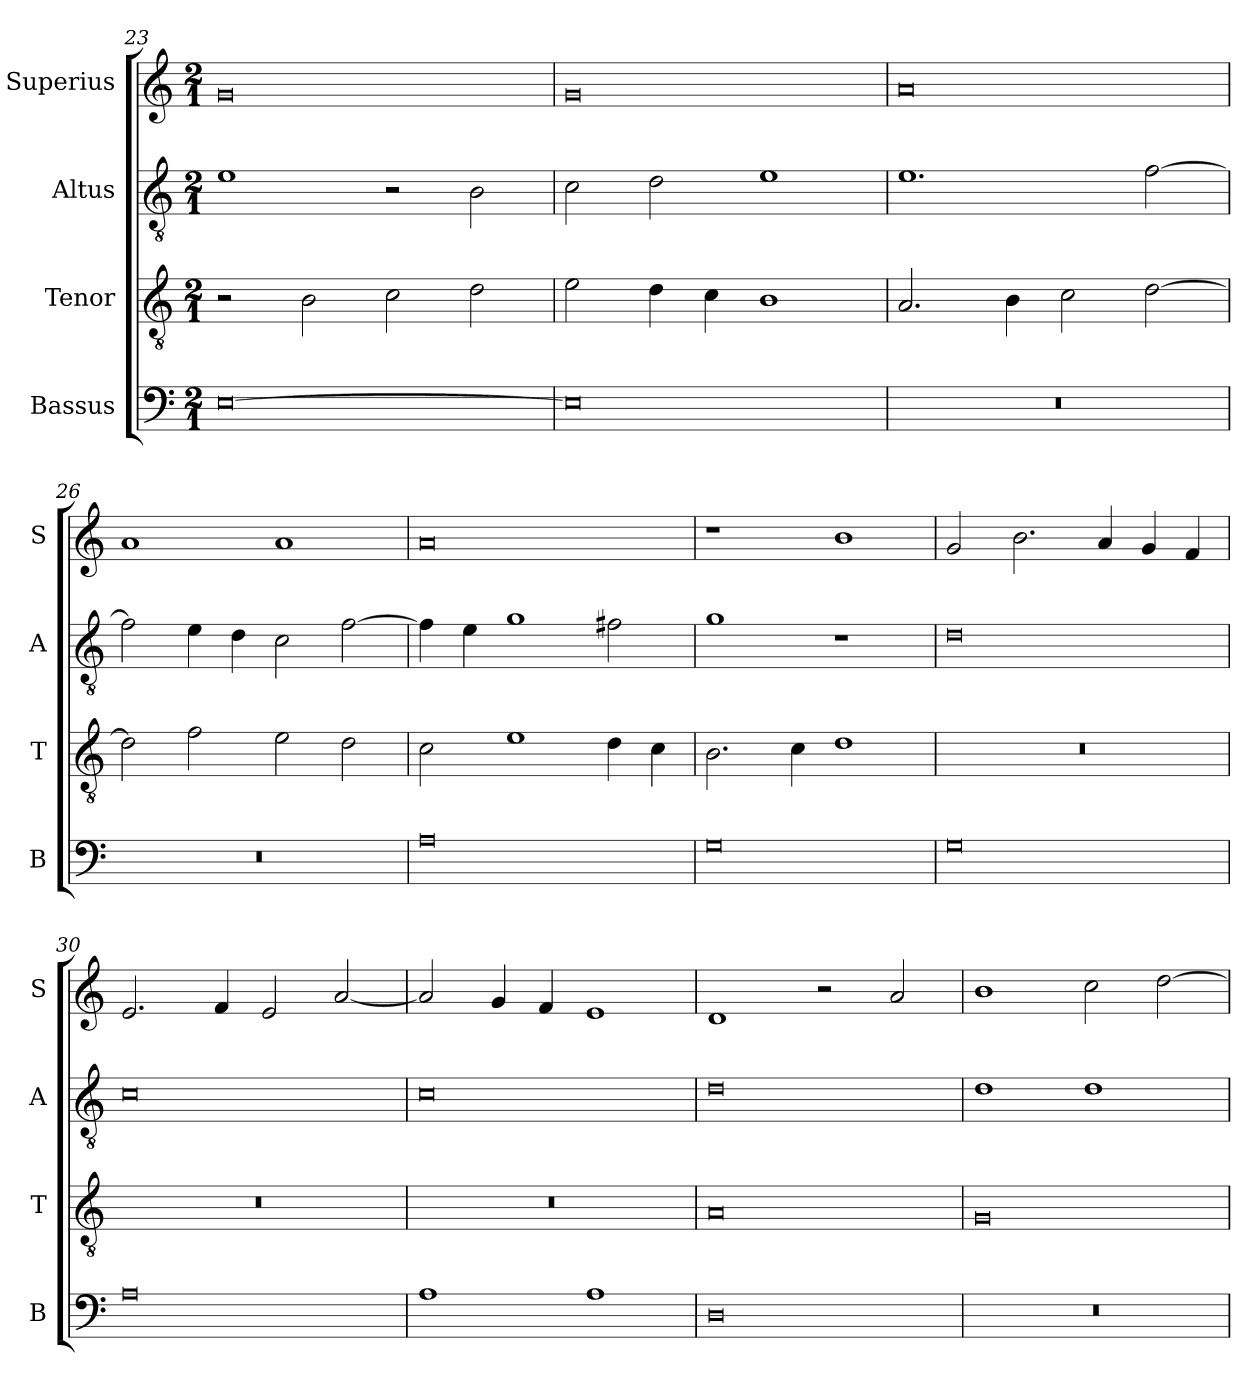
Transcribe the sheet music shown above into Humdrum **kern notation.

**kern	**kern	**kern	**kern
*part4	*part3	*part2	*part1
*staff4	*staff3	*staff2	*staff1
*I"Bassus	*I"Tenor	*I"Altus	*I"Superius
*I'B	*I'T	*I'A	*I'S
*clefF4	*clefGv2	*clefGv2	*clefG2
*k[]	*k[]	*k[]	*k[]
*M2/1	*M2/1	*M2/1	*M2/1
=23	=23	=23	=23
[0E	2r	1e	0g
.	2B\	.	.
.	2c\	2r	.
.	2d\	2B\	.
=24	=24	=24	=24
0E]	2e\	2c\	0g
.	4d\	2d\	.
.	4c\	.	.
.	1B	1e	.
=25	=25	=25	=25
0r	2.A/	1.e	0a
.	4B\	.	.
.	2c\	.	.
.	[2d\	[2f\	.
=26	=26	=26	=26
0r	2d\]	2f\]	1a
.	2f\	4e\	.
.	.	4d\	.
.	2e\	2c\	1a
.	2d\	[2f\	.
=27	=27	=27	=27
0A	2c\	4f\]	0a
.	.	4e\	.
.	1e	1g	.
.	4d\	2f#X\	.
.	4c\	.	.
=28	=28	=28	=28
0G	2.B\	1g	1r
.	4c\	.	.
.	1d	1r	1b
=29	=29	=29	=29
0G	0r	0d	2g/
.	.	.	2.b\
.	.	.	4a/
.	.	.	4g/
.	.	.	4f/
=30	=30	=30	=30
0A	0r	0c	2.e/
.	.	.	4f/
.	.	.	2e/
.	.	.	[2a/
=31	=31	=31	=31
1A	0r	0c	2a/]
.	.	.	4g/
.	.	.	4f/
1A	.	.	1e
=32	=32	=32	=32
0D	0A	0d	1d
.	.	.	2r
.	.	.	2a/
=33	=33	=33	=33
0r	0G	1d	1b
.	.	1d	2cc\
.	.	.	[2dd\
=	=	=	=
*-	*-	*-	*-
